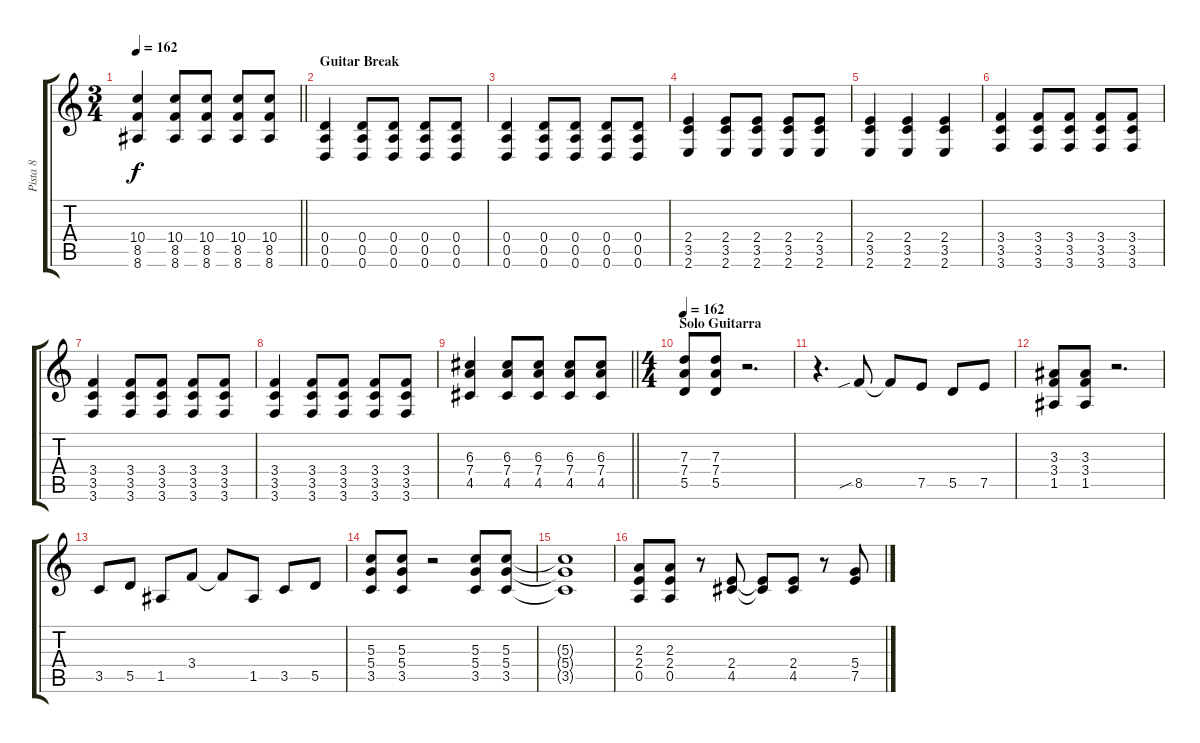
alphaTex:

\track ("Pista 8" "Pista 8") {instrument distortionguitar}
\staff {score tabs}
\tuning (E4 B3 G3 D3 A2 D2) {hide}
\ts (3 4)
\tempo 162
\clef g2
\barLineRight lightlight
\ks c
(10.4 8.5 8.6).4{dy f} (10.4 8.5 8.6).8 (10.4 8.5 8.6).8 (10.4 8.5 8.6).8 (10.4 8.5 8.6).8 |
\section ("" "Guitar Break")
(0.4 0.5 0.6).4 (0.4 0.5 0.6).8 (0.4 0.5 0.6).8 (0.4 0.5 0.6).8 (0.4 0.5 0.6).8 |
(0.4 0.5 0.6).4 (0.4 0.5 0.6).8 (0.4 0.5 0.6).8 (0.4 0.5 0.6).8 (0.4 0.5 0.6).8 |
(2.4 3.5 2.6).4 (2.4 3.5 2.6).8 (2.4 3.5 2.6).8 (2.4 3.5 2.6).8 (2.4 3.5 2.6).8 |
(2.4 3.5 2.6).4 (2.4 3.5 2.6).4 (2.4 3.5 2.6).4 |
(3.4 3.5 3.6).4 (3.4 3.5 3.6).8 (3.4 3.5 3.6).8 (3.4 3.5 3.6).8 (3.4 3.5 3.6).8 |
(3.4 3.5 3.6).4 (3.4 3.5 3.6).8 (3.4 3.5 3.6).8 (3.4 3.5 3.6).8 (3.4 3.5 3.6).8 |
(3.4 3.5 3.6).4 (3.4 3.5 3.6).8 (3.4 3.5 3.6).8 (3.4 3.5 3.6).8 (3.4 3.5 3.6).8 |
\barLineRight lightlight
(6.3 7.4 4.5).4 (6.3 7.4 4.5).8 (6.3 7.4 4.5).8 (6.3 7.4 4.5).8 (6.3 7.4 4.5).8 |
\ts (4 4)
\section ("" "Solo Guitarra")
\tempo 162
(7.3 7.4 5.5).8{volume 9} (7.3 7.4 5.5).8 r.2{d} |
r.4{d} 8.5{sib}.8 8.5{t}.8 7.5.8 5.5.8 7.5.8 |
(3.3 3.4 1.5).8 (3.3 3.4 1.5).8 r.2{d} |
3.5.8 5.5.8 1.5.8 3.4.8 3.4{t}.8 1.5.8 3.5.8 5.5.8 |
(5.3 5.4 3.5).8 (5.3 5.4 3.5).8 r.2 (5.3 5.4 3.5).8 (5.3 5.4 3.5).8 |
(5.3{t} 5.4{t} 3.5{t}).1 |
(2.3 2.4 0.5).8 (2.3 2.4 0.5).8 r.8 (2.4 4.5).8 (2.4{t} 4.5{t}).8 (2.4 4.5).8 r.8 (5.4 7.5).8
